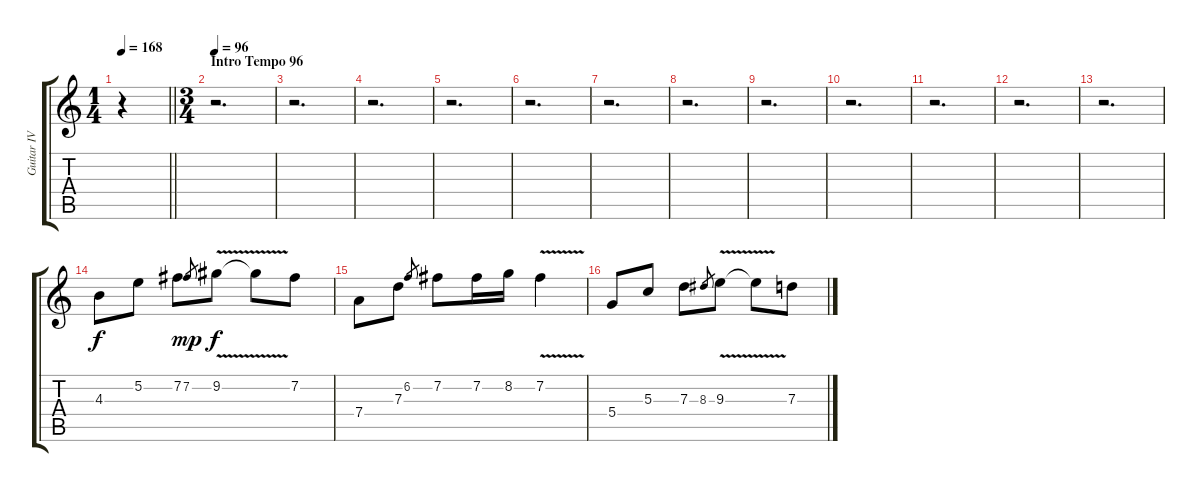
\track ("Guitar IV Overdrive/Dist" "Guitar IV ") {instrument distortionguitar}
\staff {score tabs}
\tuning (E4 B3 G3 D3 A2 E2) {hide}
\ts (1 4)
\tempo 168
\clef g2
\barLineRight lightlight
\ks c
r.4{dy f instrument distortionguitar} |
\ts (3 4)
\section ("" "Intro Tempo 96")
\tempo 96
r.2{d} |
r.2{d} |
r.2{d} |
r.2{d} |
r.2{d} |
r.2{d} |
r.2{d} |
r.2{d} |
r.2{d} |
r.2{d} |
r.2{d} |
r.2{d} |
4.3.8{balance 15 instrument distortionguitar} 5.2.8 7.2.8 7.2.8{gr dy mp} 9.2{v}.8{dy f} 9.2{t}.8 7.2.8 |
7.4.8 7.3.8 6.2.8{gr} 7.2.8 7.2.16 8.2.16 7.2{v}.4 |
5.4.8 5.3.8 7.3.8 8.3.8{gr} 9.3{v}.8 9.3{t}.8 7.3.8
